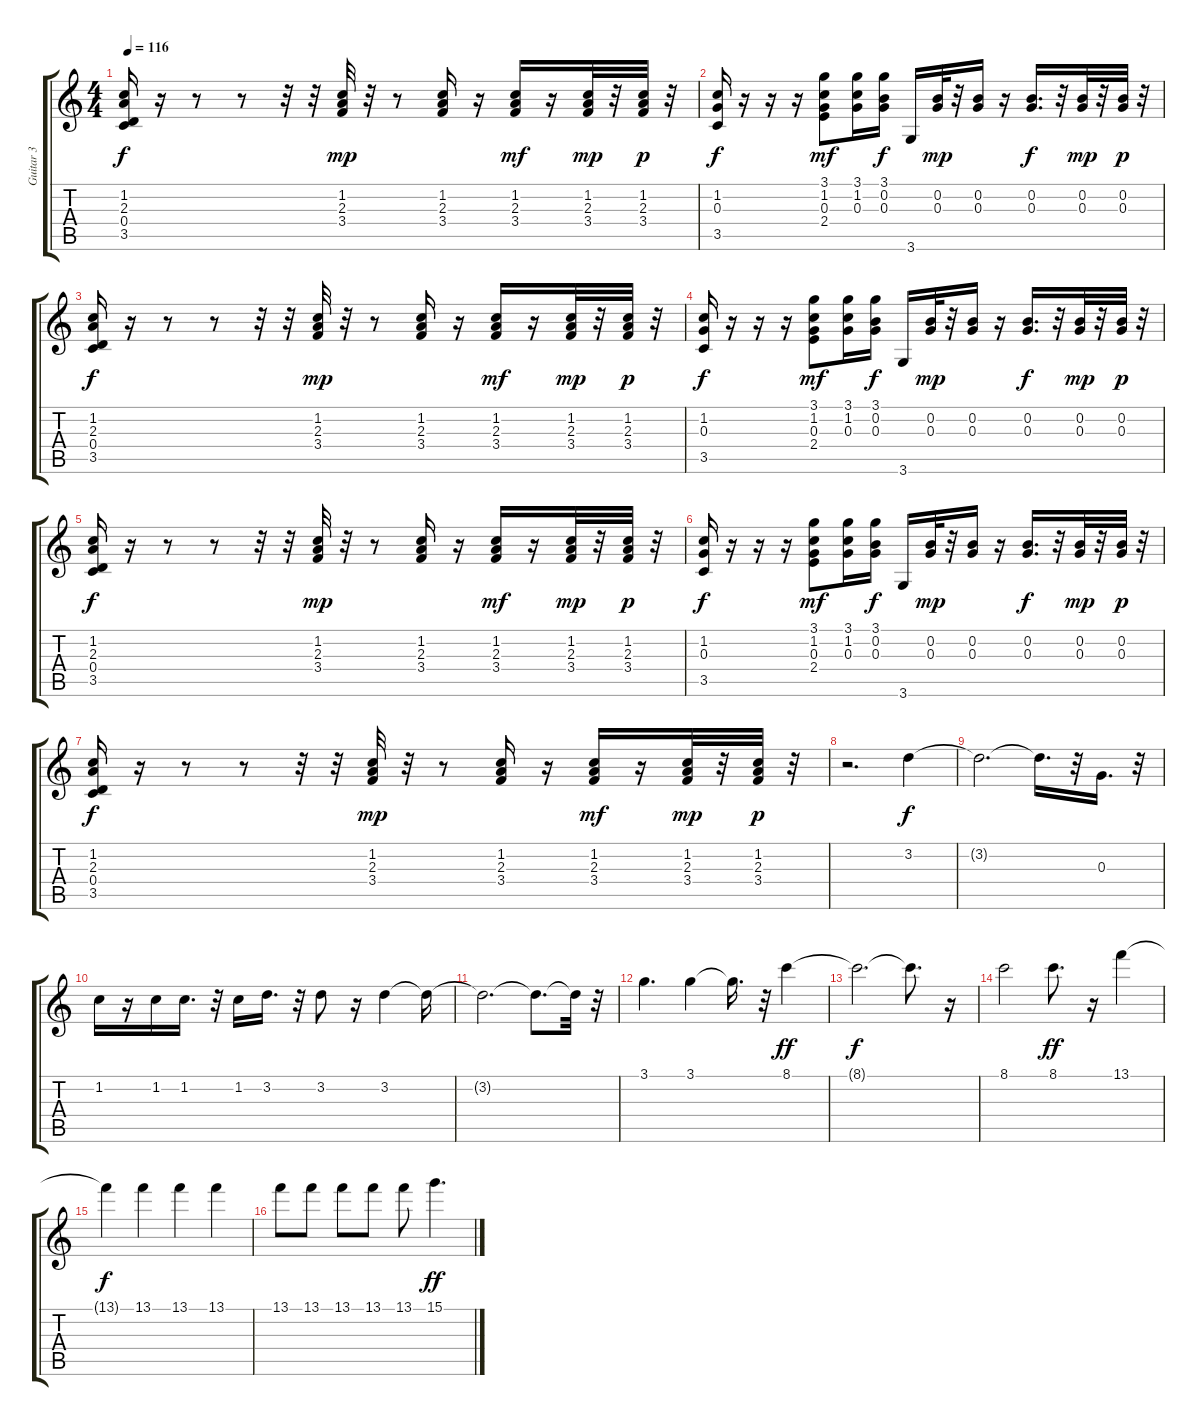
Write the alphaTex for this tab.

\track ("Guitar 3" "Guitar 3") {instrument electricguitarclean}
\staff {score tabs}
\tuning (E4 B3 G3 D3 A2 E2) {hide}
\ts (4 4)
\tempo 116
\clef g2
\ks c
(1.2 2.3 0.4 3.5).16{dy f} r.16 r.8 r.8 r.32 r.32 (1.2 2.3 3.4).32{dy mp} r.32 r.8 (1.2 2.3 3.4).16 r.16 (1.2 2.3 3.4).16{dy mf} r.16 (1.2 2.3 3.4).32{dy mp} r.32 (1.2 2.3 3.4).32{dy p} r.32 |
(1.2 0.3 3.5).16{dy f} r.16 r.16 r.16 (3.1 1.2 0.3 2.4).8{dy mf} (3.1 1.2 0.3).16 (3.1 0.2 0.3).16{dy f} 3.6.16 (0.2 0.3).32{dy mp} r.32 (0.2 0.3).16 r.16 (0.2 0.3).16{d dy f} r.32 (0.2 0.3).32{dy mp} r.32 (0.2 0.3).32{dy p} r.32 |
(1.2 2.3 0.4 3.5).16{dy f} r.16 r.8 r.8 r.32 r.32 (1.2 2.3 3.4).32{dy mp} r.32 r.8 (1.2 2.3 3.4).16 r.16 (1.2 2.3 3.4).16{dy mf} r.16 (1.2 2.3 3.4).32{dy mp} r.32 (1.2 2.3 3.4).32{dy p} r.32 |
(1.2 0.3 3.5).16{dy f} r.16 r.16 r.16 (3.1 1.2 0.3 2.4).8{dy mf} (3.1 1.2 0.3).16 (3.1 0.2 0.3).16{dy f} 3.6.16 (0.2 0.3).32{dy mp} r.32 (0.2 0.3).16 r.16 (0.2 0.3).16{d dy f} r.32 (0.2 0.3).32{dy mp} r.32 (0.2 0.3).32{dy p} r.32 |
(1.2 2.3 0.4 3.5).16{dy f} r.16 r.8 r.8 r.32 r.32 (1.2 2.3 3.4).32{dy mp} r.32 r.8 (1.2 2.3 3.4).16 r.16 (1.2 2.3 3.4).16{dy mf} r.16 (1.2 2.3 3.4).32{dy mp} r.32 (1.2 2.3 3.4).32{dy p} r.32 |
(1.2 0.3 3.5).16{dy f} r.16 r.16 r.16 (3.1 1.2 0.3 2.4).8{dy mf} (3.1 1.2 0.3).16 (3.1 0.2 0.3).16{dy f} 3.6.16 (0.2 0.3).32{dy mp} r.32 (0.2 0.3).16 r.16 (0.2 0.3).16{d dy f} r.32 (0.2 0.3).32{dy mp} r.32 (0.2 0.3).32{dy p} r.32 |
(1.2 2.3 0.4 3.5).16{dy f} r.16 r.8 r.8 r.32 r.32 (1.2 2.3 3.4).32{dy mp} r.32 r.8 (1.2 2.3 3.4).16 r.16 (1.2 2.3 3.4).16{dy mf} r.16 (1.2 2.3 3.4).32{dy mp} r.32 (1.2 2.3 3.4).32{dy p} r.32 |
r.2{d} 3.2.4{dy f} |
3.2{t}.2{d} 3.2{t}.16{d} r.32 0.3.16{d} r.32 |
1.2.16 r.16 1.2.16 1.2.16{d} r.32 1.2.16 3.2.16{d} r.32 3.2.8 r.16 3.2.4 3.2{t}.16 |
3.2{t}.2{d} 3.2{t}.8{d} 3.2{t}.32 r.32 |
3.1.4{d} 3.1.4 3.1{t}.16{d} r.32 8.1.4{dy ff} |
8.1{t}.2{d dy f} 8.1{t}.8{d} r.16 |
8.1.2 8.1.8{d dy ff} r.16 13.1.4 |
13.1{t}.4{dy f} 13.1.4 13.1.4 13.1.4 |
13.1.8 13.1.8 13.1.8 13.1.8 13.1.8 15.1.4{d dy ff}
